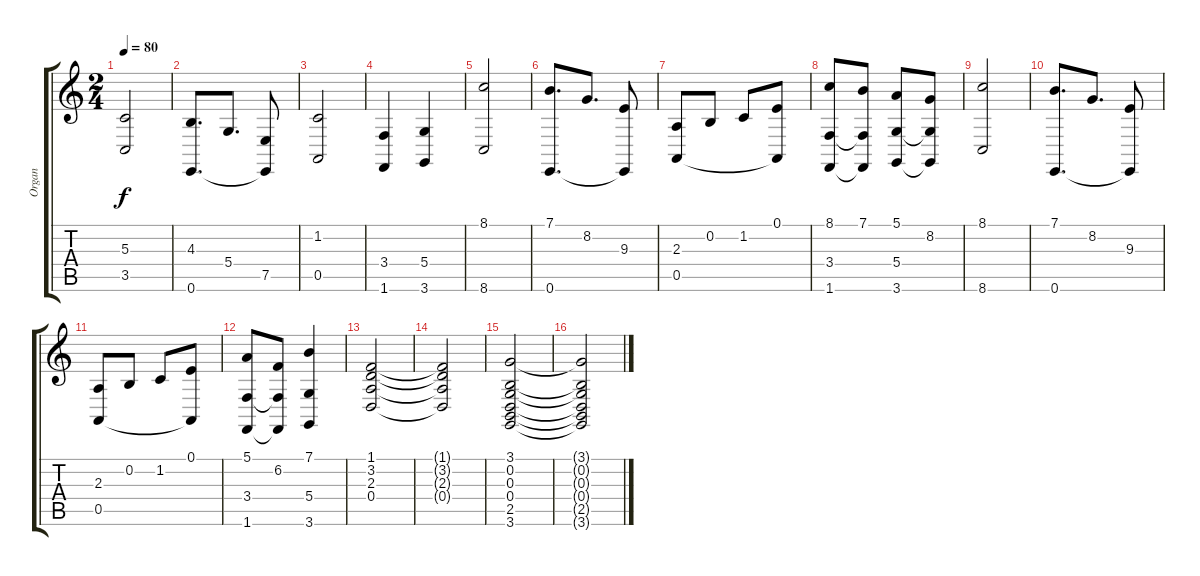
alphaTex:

\track ("Organ" "Organ") {instrument stringensemble1}
\staff {score tabs}
\tuning (E4 B3 G3 D3 A2 E2) {hide}
\ts (2 4)
\tempo 80
\clef g2
\ks aminor
(5.3 3.5).2{dy f} |
(4.3 0.6).8{d} 5.4.8{d} (7.5 0.6{t}).8 |
(1.2 0.5).2 |
(3.4 1.6).4 (5.4 3.6).4 |
(8.1 8.6).2 |
(7.1 0.6).8{d} 8.2.8{d} (9.3 0.6{t}).8 |
(2.3 0.5).8 0.2.8 1.2.8 (0.1 0.5{t}).8 |
(8.1 3.4 1.6).8 (7.1 3.4{t} 1.6{t}).8 (5.1 5.4 3.6).8 (8.2 5.4{t} 3.6{t}).8 |
(8.1 8.6).2 |
(7.1 0.6).8{d} 8.2.8{d} (9.3 0.6{t}).8 |
(2.3 0.5).8 0.2.8 1.2.8 (0.1 0.5{t}).8 |
(5.1 3.4 1.6).8 (6.2 3.4{t} 1.6{t}).8 (7.1 5.4 3.6).4 |
(1.1 3.2 2.3 0.4).2{volume 6} |
(1.1{t} 3.2{t} 2.3{t} 0.4{t}).2 |
(3.1 0.2 0.3 0.4 2.5 3.6).2 |
(3.1{t} 0.2{t} 0.3{t} 0.4{t} 2.5{t} 3.6{t}).2
